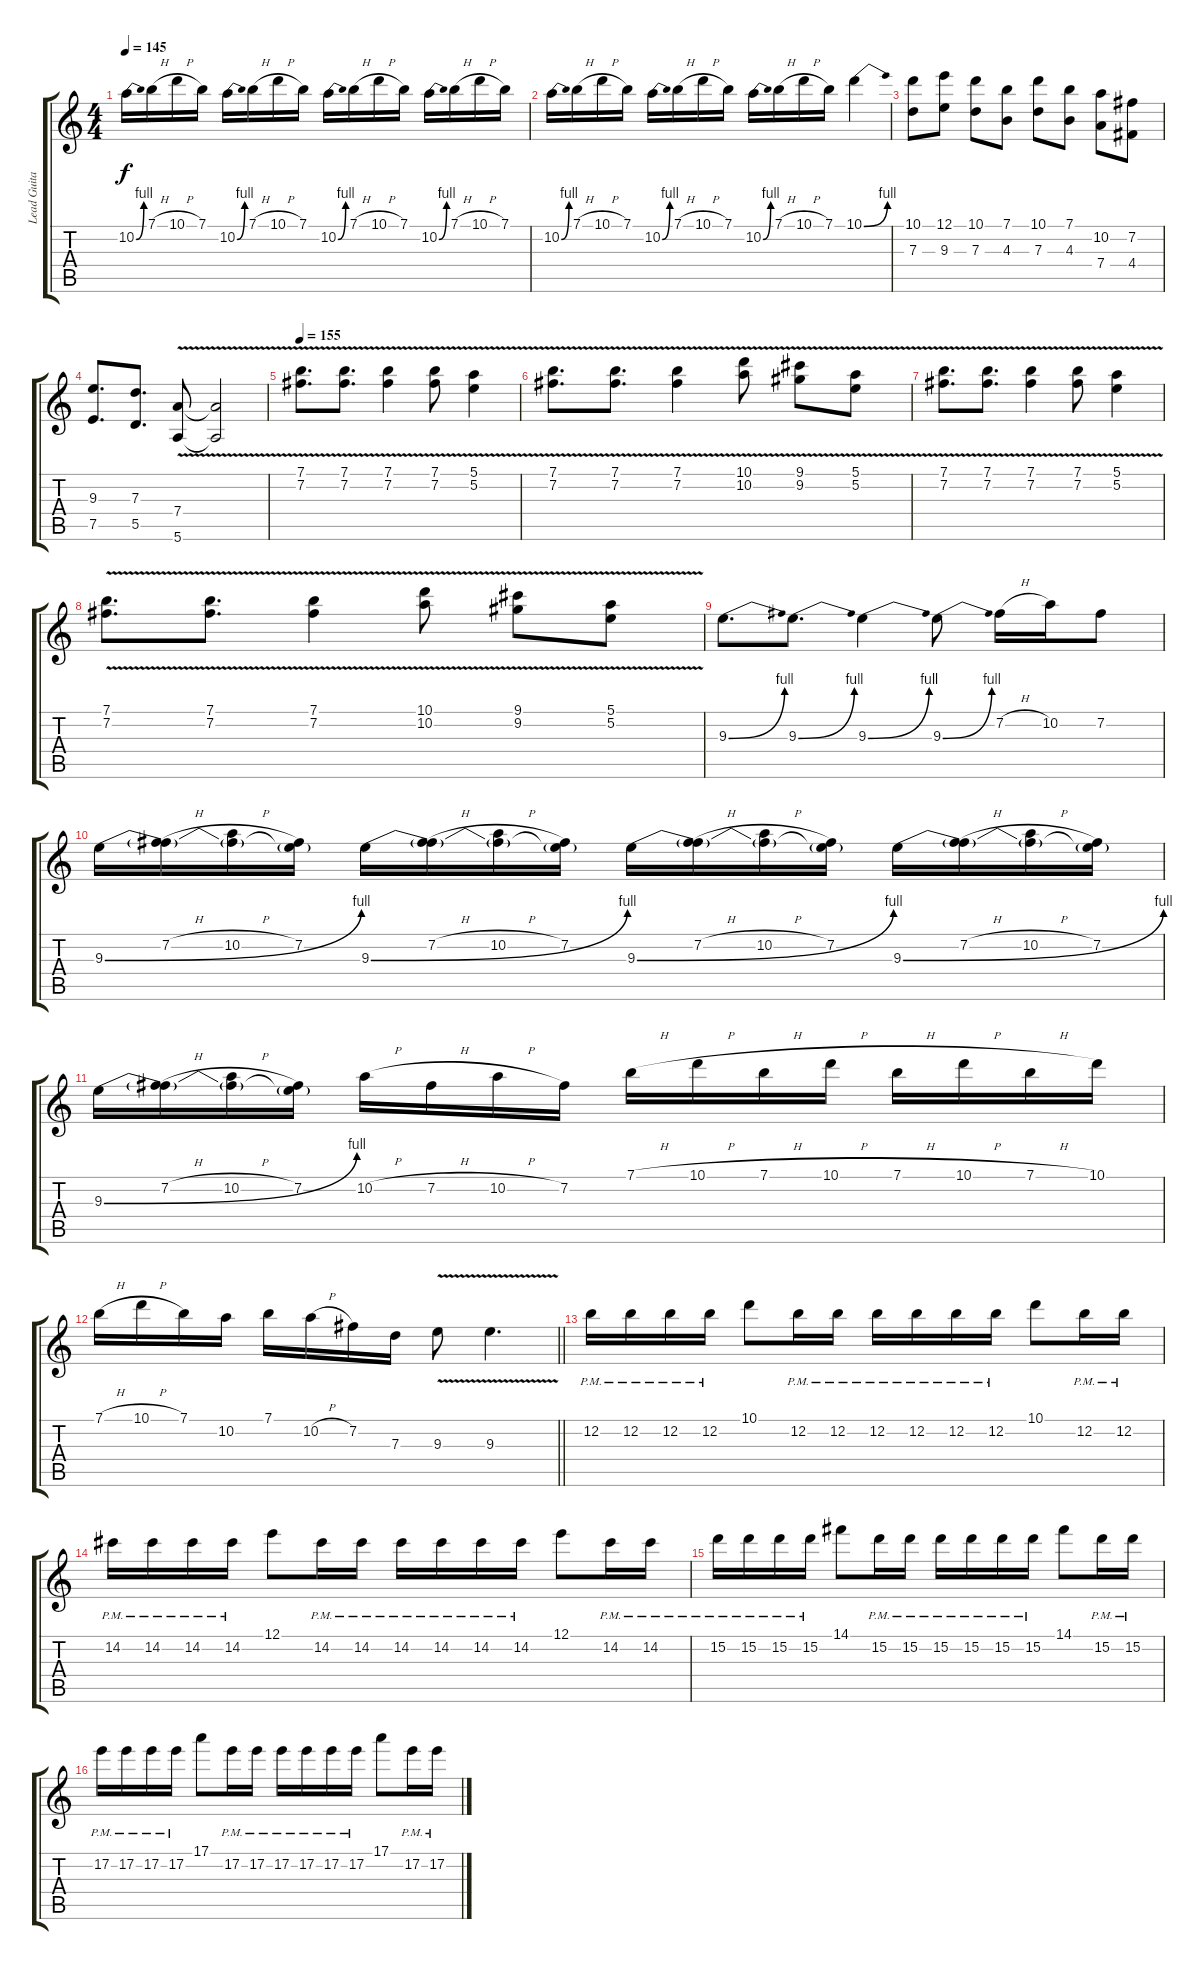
\track ("Lead Guitar" "Lead Guita") {instrument distortionguitar}
\staff {score tabs}
\tuning (E4 B3 G3 D3 A2 E2) {hide}
\ts (4 4)
\tempo 145
\clef g2
\ks c
10.2{be (bend 0 0 60 4)}.16{dy f} 7.1{h}.16 10.1{h}.16 7.1.16 10.2{be (bend 0 0 60 4)}.16 7.1{h}.16 10.1{h}.16 7.1.16 10.2{be (bend 0 0 60 4)}.16 7.1{h}.16 10.1{h}.16 7.1.16 10.2{be (bend 0 0 60 4)}.16 7.1{h}.16 10.1{h}.16 7.1.16 |
10.2{be (bend 0 0 60 4)}.16 7.1{h}.16 10.1{h}.16 7.1.16 10.2{be (bend 0 0 60 4)}.16 7.1{h}.16 10.1{h}.16 7.1.16 10.2{be (bend 0 0 60 4)}.16 7.1{h}.16 10.1{h}.16 7.1.16 10.1{be (bend 0 0 60 4)}.4 |
(10.1 7.3).8 (12.1 9.3).8 (10.1 7.3).8 (7.1 4.3).8 (10.1 7.3).8 (7.1 4.3).8 (10.2 7.4).8 (7.2 4.4).8 |
(9.3 7.5).8{d} (7.3 5.5).8{d} (7.4{v} 5.6{v}).8 (7.4{t} 5.6{t}).2 |
\tempo 155
(7.1{v} 7.2{v}).8{d} (7.1{v} 7.2{v}).8{d} (7.1{v} 7.2{v}).4 (7.1{v} 7.2{v}).8 (5.1{v} 5.2{v}).4 |
(7.1{v} 7.2{v}).8{d} (7.1{v} 7.2{v}).8{d} (7.1{v} 7.2{v}).4 (10.1{v} 10.2{v}).8 (9.1{v} 9.2{v}).8 (5.1{v} 5.2{v}).8 |
(7.1{v} 7.2{v}).8{d} (7.1{v} 7.2{v}).8{d} (7.1{v} 7.2{v}).4 (7.1{v} 7.2{v}).8 (5.1{v} 5.2{v}).4 |
(7.1{v} 7.2{v}).8{d} (7.1{v} 7.2{v}).8{d} (7.1{v} 7.2{v}).4 (10.1{v} 10.2{v}).8 (9.1{v} 9.2{v}).8 (5.1{v} 5.2{v}).8 |
9.3{be (bend 0 0 60 4)}.8{d} 9.3{be (bend 0 0 60 4)}.8{d} 9.3{be (bend 0 0 60 4)}.4 9.3{be (bend 0 0 60 4)}.8 7.2{h}.16 10.2.16 7.2.8 |
9.3{be (bend 0 0 60 4)}.16 (7.2{h} 9.3{t}).16 (10.2{h} 9.3{t}).16 (7.2 9.3{t}).16 9.3{be (bend 0 0 60 4)}.16 (7.2{h} 9.3{t}).16 (10.2{h} 9.3{t}).16 (7.2 9.3{t}).16 9.3{be (bend 0 0 60 4)}.16 (7.2{h} 9.3{t}).16 (10.2{h} 9.3{t}).16 (7.2 9.3{t}).16 9.3{be (bend 0 0 60 4)}.16 (7.2{h} 9.3{t}).16 (10.2{h} 9.3{t}).16 (7.2 9.3{t}).16 |
9.3{be (bend 0 0 60 4)}.16 (7.2{h} 9.3{t}).16 (10.2{h} 9.3{t}).16 (7.2 9.3{t}).16 10.2{h}.16 7.2{h}.16 10.2{h}.16 7.2.16 7.1{h}.16 10.1{h}.16 7.1{h}.16 10.1{h}.16 7.1{h}.16 10.1{h}.16 7.1{h}.16 10.1.16 |
\barLineRight lightlight
7.1{h}.16 10.1{h}.16 7.1.16 10.2.16 7.1.16 10.2{h}.16 7.2.16 7.3.16 9.3{v}.8 9.3{v}.4{d} |
12.2{pm}.16 12.2{pm}.16 12.2{pm}.16 12.2{pm}.16 10.1.8 12.2{pm}.16 12.2{pm}.16 12.2{pm}.16 12.2{pm}.16 12.2{pm}.16 12.2{pm}.16 10.1.8 12.2{pm}.16 12.2{pm}.16 |
14.2{pm}.16 14.2{pm}.16 14.2{pm}.16 14.2{pm}.16 12.1.8 14.2{pm}.16 14.2{pm}.16 14.2{pm}.16 14.2{pm}.16 14.2{pm}.16 14.2{pm}.16 12.1.8 14.2{pm}.16 14.2{pm}.16 |
15.2{pm}.16 15.2{pm}.16 15.2{pm}.16 15.2{pm}.16 14.1.8 15.2{pm}.16 15.2{pm}.16 15.2{pm}.16 15.2{pm}.16 15.2{pm}.16 15.2{pm}.16 14.1.8 15.2{pm}.16 15.2{pm}.16 |
17.2{pm}.16 17.2{pm}.16 17.2{pm}.16 17.2{pm}.16 17.1.8 17.2{pm}.16 17.2{pm}.16 17.2{pm}.16 17.2{pm}.16 17.2{pm}.16 17.2{pm}.16 17.1.8 17.2{pm}.16 17.2{pm}.16
